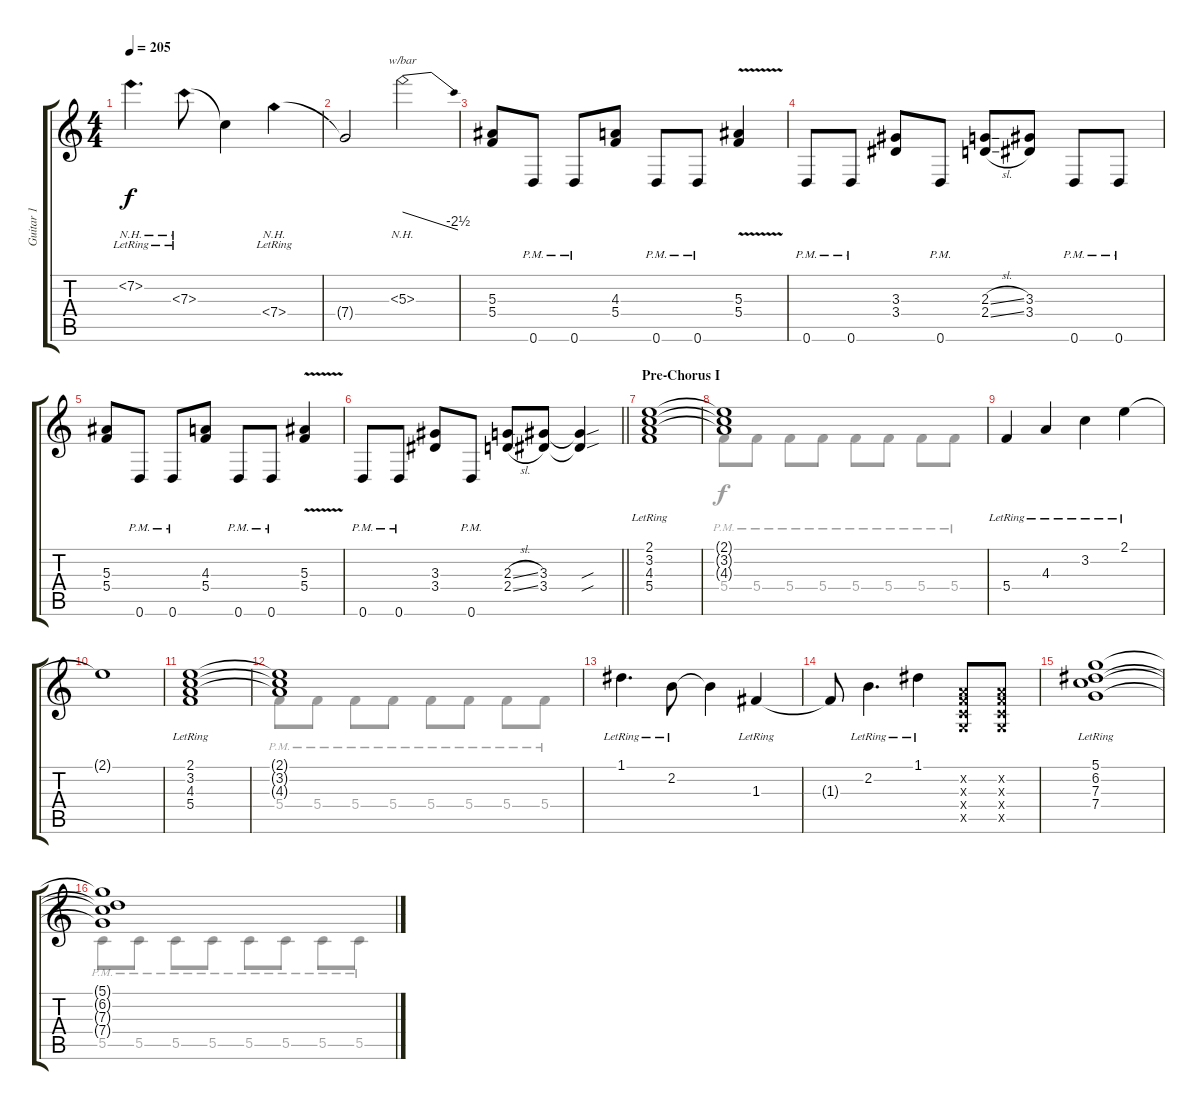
\track ("Guitar 1" "Guitar 1") {instrument distortionguitar}
\staff {score tabs}
\tuning (D4 A3 F3 C3 G2 D2) {hide}
\voice
\ts (4 4)
\tempo 205
\clef g2
\ks c
7.2{nh lr}.4{d dy f} 7.3{nh lr}.8 7.3{t}.4 7.4{nh lr}.4 |
7.4{t}.2 5.3{nh}.2{tbe (dive default 0 0 60 -10)} |
(5.3 5.4).8 0.6{pm}.8 0.6{pm}.8 (4.3 5.4).8 0.6{pm}.8 0.6{pm}.8 (5.3{v} 5.4{v}).4 |
0.6{pm}.8 0.6{pm}.8 (3.3 3.4).8 0.6{pm}.8 (2.3{sl} 2.4{sl}).8 (3.3 3.4).8 0.6{pm}.8 0.6{pm}.8 |
(5.3 5.4).8 0.6{pm}.8 0.6{pm}.8 (4.3 5.4).8 0.6{pm}.8 0.6{pm}.8 (5.3{v} 5.4{v}).4 |
\barLineRight lightlight
0.6{pm}.8 0.6{pm}.8 (3.3 3.4).8 0.6{pm}.8 (2.3{sl} 2.4{sl}).8 (3.3 3.4).8 (3.3{sou t} 3.4{sou t}).4 |
\section ("" "Pre-Chorus I")
(2.1{lr} 3.2{lr} 4.3{lr} 5.4{lr}).1 |
(2.1{t} 3.2{t} 4.3{t}).1 |
5.4{lr}.4 4.3{lr}.4 3.2{lr}.4 2.1{lr}.4 |
2.1{t}.1 |
(2.1{lr} 3.2{lr} 4.3{lr} 5.4{lr}).1 |
(2.1{t} 3.2{t} 4.3{t}).1 |
1.1{lr}.4{d} 2.2{lr}.8 2.2{t}.4 1.3{lr}.4 |
1.3{t}.8 2.2{lr}.4{d} 1.1{lr}.4 (0.2{x} 0.3{x} 0.4{x} 0.5{x}).8 (0.2{x} 0.3{x} 0.4{x} 0.5{x}).8 |
(5.1{lr} 6.2{lr} 7.3{lr} 7.4{lr}).1 |
(5.1{t} 6.2{t} 7.3{t} 7.4{t}).1
\voice
\clef g2
\ottava regular
\simile none
\ks c
|
|
|
|
|
\barLineRight lightlight
|
|
5.4{pm}.8 5.4{pm}.8 5.4{pm}.8 5.4{pm}.8 5.4{pm}.8 5.4{pm}.8 5.4{pm}.8 5.4{pm}.8 |
|
|
|
5.4{pm}.8 5.4{pm}.8 5.4{pm}.8 5.4{pm}.8 5.4{pm}.8 5.4{pm}.8 5.4{pm}.8 5.4{pm}.8 |
|
|
|
5.5{pm}.8 5.5{pm}.8 5.5{pm}.8 5.5{pm}.8 5.5{pm}.8 5.5{pm}.8 5.5{pm}.8 5.5{pm}.8
